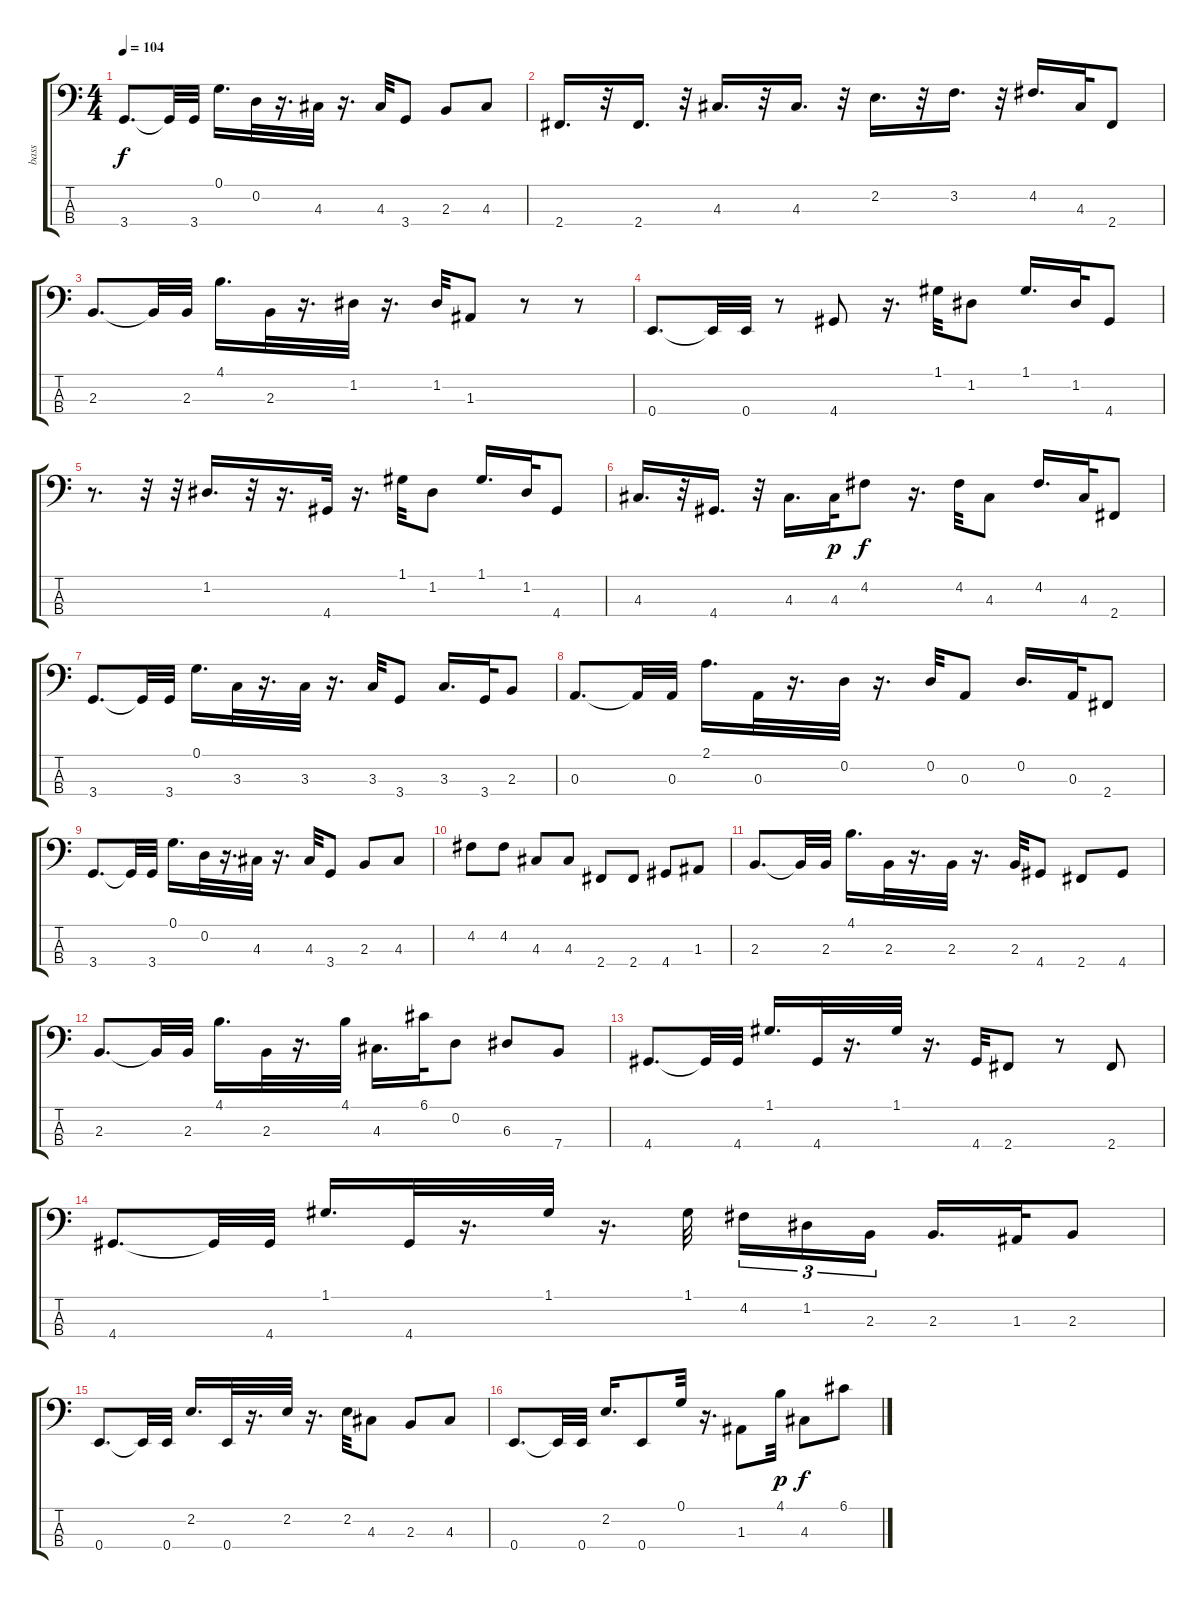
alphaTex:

\track ("bass" "bass") {instrument electricbasspick}
\staff {score tabs}
\tuning (G2 D2 A1 E1) {hide}
\ts (4 4)
\tempo 104
\clef f4
\ks c
3.4.8{d dy f} 3.4{t}.32 3.4.32 0.1.16{d} 0.2.32 r.16{d} 4.3.32 r.16{d} 4.3.32 3.4.8 2.3.8 4.3.8 |
2.4.16{d} r.32 2.4.16{d} r.32 4.3.16{d} r.32 4.3.16{d} r.32 2.2.16{d} r.32 3.2.16{d} r.32 4.2.16{d} 4.3.32 2.4.8 |
2.3.8{d} 2.3{t}.32 2.3.32 4.1.16{d} 2.3.32 r.16{d} 1.2.32 r.16{d} 1.2.32 1.3.8 r.8 r.8 |
0.4.8{d} 0.4{t}.32 0.4.32 r.8 4.4.8 r.16{d} 1.1.32 1.2.8 1.1.16{d} 1.2.32 4.4.8 |
r.8{d} r.32 r.32 1.2.16{d} r.32 r.16{d} 4.4.32 r.16{d} 1.1.32 1.2.8 1.1.16{d} 1.2.32 4.4.8 |
4.3.16{d} r.32 4.4.16{d} r.32 4.3.16{d} 4.3.32{dy p} 4.2.8{dy f} r.16{d} 4.2.32 4.3.8 4.2.16{d} 4.3.32 2.4.8 |
3.4.8{d} 3.4{t}.32 3.4.32 0.1.16{d} 3.3.32 r.16{d} 3.3.32 r.16{d} 3.3.32 3.4.8 3.3.16{d} 3.4.32 2.3.8 |
0.3.8{d} 0.3{t}.32 0.3.32 2.1.16{d} 0.3.32 r.16{d} 0.2.32 r.16{d} 0.2.32 0.3.8 0.2.16{d} 0.3.32 2.4.8 |
3.4.8{d} 3.4{t}.32 3.4.32 0.1.16{d} 0.2.32 r.16{d} 4.3.32 r.16{d} 4.3.32 3.4.8 2.3.8 4.3.8 |
4.2.8 4.2.8 4.3.8 4.3.8 2.4.8 2.4.8 4.4.8 1.3.8 |
2.3.8{d} 2.3{t}.32 2.3.32 4.1.16{d} 2.3.32 r.16{d} 2.3.32 r.16{d} 2.3.32 4.4.8 2.4.8 4.4.8 |
2.3.8{d} 2.3{t}.32 2.3.32 4.1.16{d} 2.3.32 r.16{d} 4.1.32 4.3.16{d} 6.1.32 0.2.8 6.3.8 7.4.8 |
4.4.8{d} 4.4{t}.32 4.4.32 1.1.16{d} 4.4.32 r.16{d} 1.1.32 r.16{d} 4.4.32 2.4.8 r.8 2.4.8 |
4.4.8{d} 4.4{t}.32 4.4.32 1.1.16{d} 4.4.32 r.16{d} 1.1.32 r.16{d} 1.1.32{beam splitsecondary} 4.2.16{tu (3 2)} 1.2.16{tu (3 2)} 2.3.16{tu (3 2)} 2.3.16{d} 1.3.32 2.3.8 |
0.4.8{d} 0.4{t}.32 0.4.32 2.2.16{d} 0.4.32 r.16{d} 2.2.32 r.16{d} 2.2.32 4.3.8 2.3.8 4.3.8 |
0.4.8{d} 0.4{t}.32 0.4.32 2.2.16{d} 0.4.8 0.1.32 r.16{d} 1.3.8 4.1.32{dy p} 4.3.8{dy f} 6.1.8
